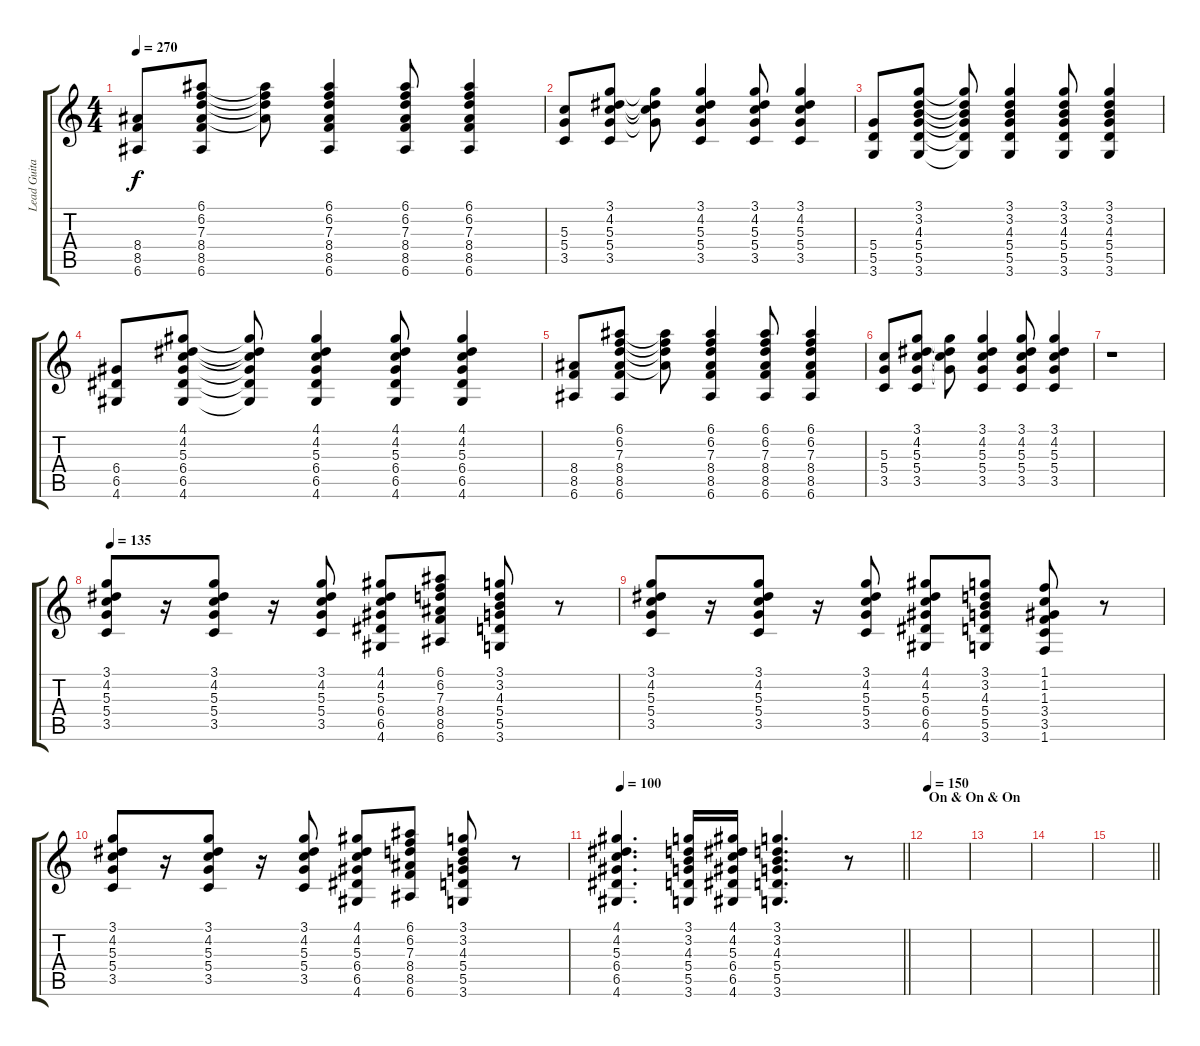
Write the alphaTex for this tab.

\track ("Lead Guitar (Everything Went Numb)" "Lead Guita") {instrument distortionguitar}
\staff {score tabs}
\tuning (E4 B3 G3 D3 A2 E2) {hide}
\ts (4 4)
\tempo 270
\clef g2
\ks c
(8.4 8.5 6.6).8{dy f} (6.1 6.2 7.3 8.4 8.5 6.6).8 (6.1{t} 6.2{t} 7.3{t} 8.4{t}).8 (6.1 6.2 7.3 8.4 8.5 6.6).4 (6.1 6.2 7.3 8.4 8.5 6.6).8 (6.1 6.2 7.3 8.4 8.5 6.6).4 |
(5.3 5.4 3.5).8 (3.1 4.2 5.3 5.4 3.5).8 (3.1{t} 4.2{t} 5.3{t} 5.4{t}).8 (3.1 4.2 5.3 5.4 3.5).4 (3.1 4.2 5.3 5.4 3.5).8 (3.1 4.2 5.3 5.4 3.5).4 |
(5.4 5.5 3.6).8 (3.1 3.2 4.3 5.4 5.5 3.6).8 (3.1{t} 3.2{t} 4.3{t} 5.4{t} 5.5{t} 3.6{t}).8 (3.1 3.2 4.3 5.4 5.5 3.6).4 (3.1 3.2 4.3 5.4 5.5 3.6).8 (3.1 3.2 4.3 5.4 5.5 3.6).4 |
(6.4 6.5 4.6).8 (4.1 4.2 5.3 6.4 6.5 4.6).8 (4.1{t} 4.2{t} 5.3{t} 6.4{t} 6.5{t} 4.6{t}).8 (4.1 4.2 5.3 6.4 6.5 4.6).4 (4.1 4.2 5.3 6.4 6.5 4.6).8 (4.1 4.2 5.3 6.4 6.5 4.6).4 |
(8.4 8.5 6.6).8 (6.1 6.2 7.3 8.4 8.5 6.6).8 (6.1{t} 6.2{t} 7.3{t} 8.4{t}).8 (6.1 6.2 7.3 8.4 8.5 6.6).4 (6.1 6.2 7.3 8.4 8.5 6.6).8 (6.1 6.2 7.3 8.4 8.5 6.6).4 |
(5.3 5.4 3.5).8 (3.1 4.2 5.3 5.4 3.5).8 (3.1{t} 4.2{t} 5.3{t} 5.4{t}).8 (3.1 4.2 5.3 5.4 3.5).4 (3.1 4.2 5.3 5.4 3.5).8 (3.1 4.2 5.3 5.4 3.5).4 |
r.1 |
\tempo 135
(3.1 4.2 5.3 5.4 3.5).8 r.16 (3.1 4.2 5.3 5.4 3.5).8 r.16 (3.1 4.2 5.3 5.4 3.5).8 (4.1 4.2 5.3 6.4 6.5 4.6).8 (6.1 6.2 7.3 8.4 8.5 6.6).8 (3.1 3.2 4.3 5.4 5.5 3.6).8 r.8 |
(3.1 4.2 5.3 5.4 3.5).8 r.16 (3.1 4.2 5.3 5.4 3.5).8 r.16 (3.1 4.2 5.3 5.4 3.5).8 (4.1 4.2 5.3 6.4 6.5 4.6).8 (3.1 3.2 4.3 5.4 5.5 3.6).8 (1.1 1.2 1.3 3.4 3.5 1.6).8 r.8 |
(3.1 4.2 5.3 5.4 3.5).8 r.16 (3.1 4.2 5.3 5.4 3.5).8 r.16 (3.1 4.2 5.3 5.4 3.5).8 (4.1 4.2 5.3 6.4 6.5 4.6).8 (6.1 6.2 7.3 8.4 8.5 6.6).8 (3.1 3.2 4.3 5.4 5.5 3.6).8 r.8 |
\tempo 100
\barLineRight lightlight
(4.1 4.2 5.3 6.4 6.5 4.6).4{d} (3.1 3.2 4.3 5.4 5.5 3.6).16 (4.1 4.2 5.3 6.4 6.5 4.6).16 (3.1 3.2 4.3 5.4 5.5 3.6).4{d} r.8 |
\section ("" "On & On & On")
\tempo 150
|
|
|
\barLineRight lightlight
